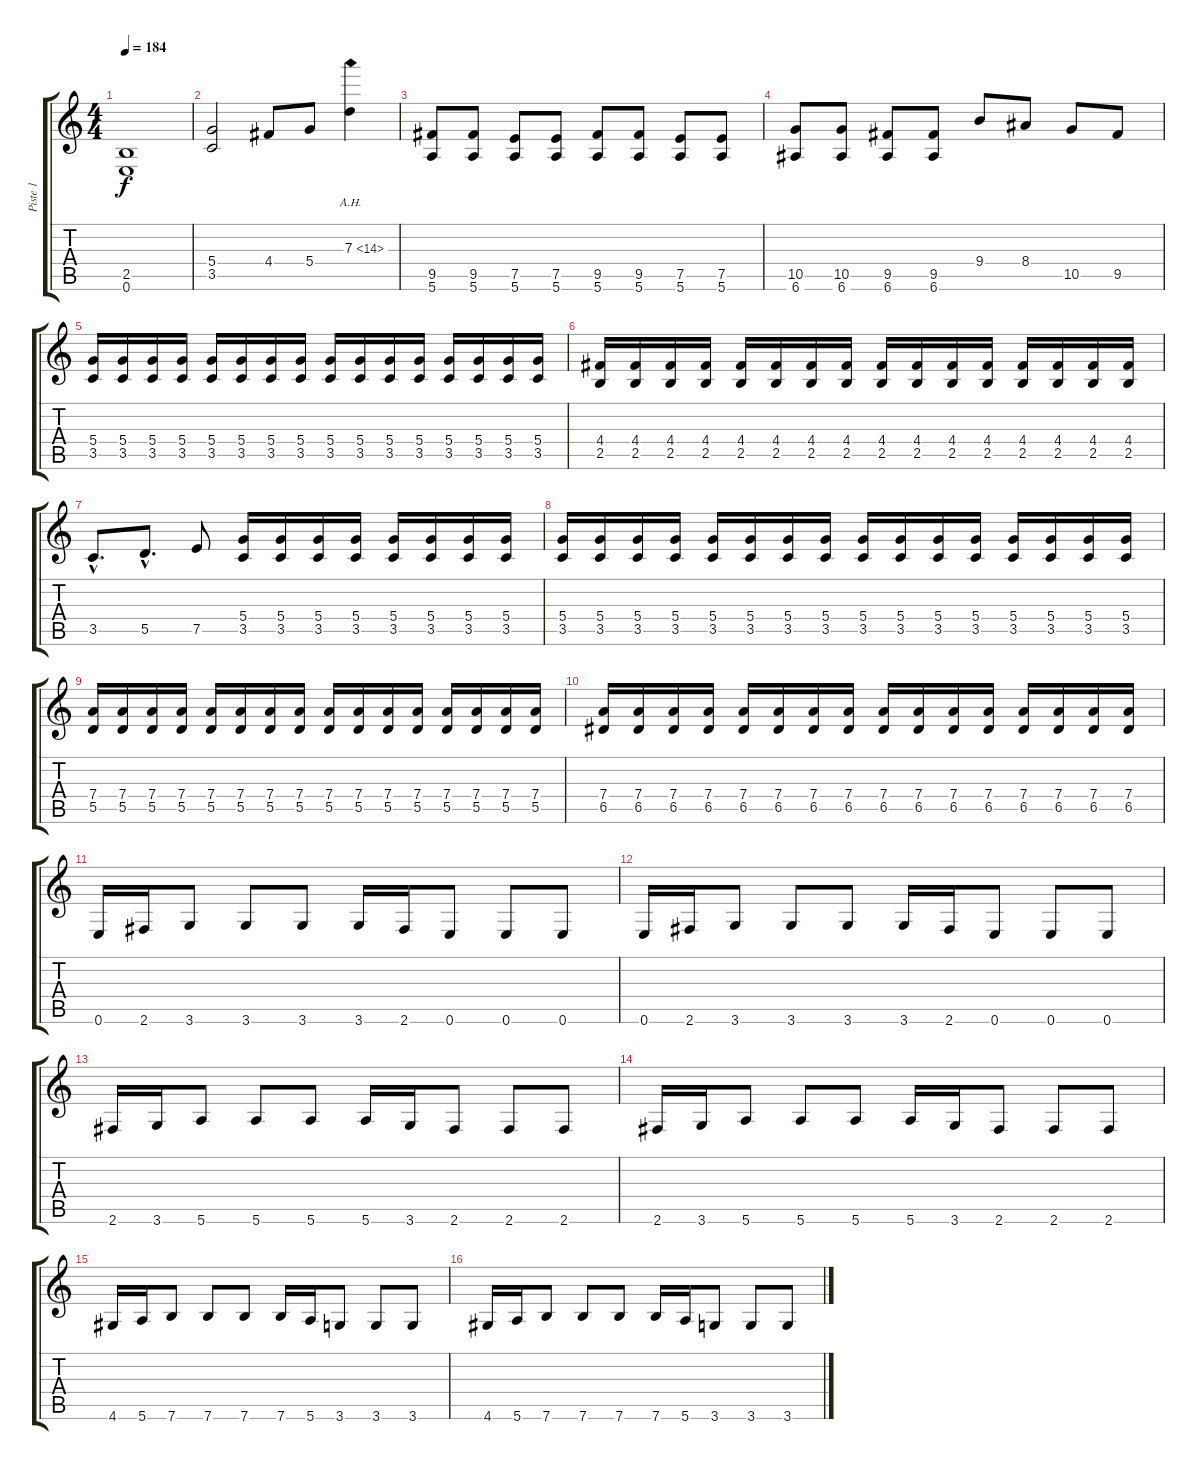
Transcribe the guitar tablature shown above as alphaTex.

\track ("Piste 1" "Piste 1") {instrument distortionguitar}
\staff {score tabs}
\tuning (E4 B3 G3 D3 A2 E2) {hide}
\ts (4 4)
\tempo 184
\clef g2
\ks c
(2.5 0.6).1{dy f} |
(5.4 3.5).2 4.4.8 5.4.8 7.3{ah 7}.4 |
(9.5 5.6).8 (9.5 5.6).8 (7.5 5.6).8 (7.5 5.6).8 (9.5 5.6).8 (9.5 5.6).8 (7.5 5.6).8 (7.5 5.6).8 |
(10.5 6.6).8 (10.5 6.6).8 (9.5 6.6).8 (9.5 6.6).8 9.4.8 8.4.8 10.5.8 9.5.8 |
(5.4 3.5).16 (5.4 3.5).16 (5.4 3.5).16 (5.4 3.5).16 (5.4 3.5).16 (5.4 3.5).16 (5.4 3.5).16 (5.4 3.5).16 (5.4 3.5).16 (5.4 3.5).16 (5.4 3.5).16 (5.4 3.5).16 (5.4 3.5).16 (5.4 3.5).16 (5.4 3.5).16 (5.4 3.5).16 |
(4.4 2.5).16 (4.4 2.5).16 (4.4 2.5).16 (4.4 2.5).16 (4.4 2.5).16 (4.4 2.5).16 (4.4 2.5).16 (4.4 2.5).16 (4.4 2.5).16 (4.4 2.5).16 (4.4 2.5).16 (4.4 2.5).16 (4.4 2.5).16 (4.4 2.5).16 (4.4 2.5).16 (4.4 2.5).16 |
3.5{hac}.8{d} 5.5{hac}.8{d} 7.5.8 (5.4 3.5).16 (5.4 3.5).16 (5.4 3.5).16 (5.4 3.5).16 (5.4 3.5).16 (5.4 3.5).16 (5.4 3.5).16 (5.4 3.5).16 |
(5.4 3.5).16 (5.4 3.5).16 (5.4 3.5).16 (5.4 3.5).16 (5.4 3.5).16 (5.4 3.5).16 (5.4 3.5).16 (5.4 3.5).16 (5.4 3.5).16 (5.4 3.5).16 (5.4 3.5).16 (5.4 3.5).16 (5.4 3.5).16 (5.4 3.5).16 (5.4 3.5).16 (5.4 3.5).16 |
(7.4 5.5).16 (7.4 5.5).16 (7.4 5.5).16 (7.4 5.5).16 (7.4 5.5).16 (7.4 5.5).16 (7.4 5.5).16 (7.4 5.5).16 (7.4 5.5).16 (7.4 5.5).16 (7.4 5.5).16 (7.4 5.5).16 (7.4 5.5).16 (7.4 5.5).16 (7.4 5.5).16 (7.4 5.5).16 |
(7.4 6.5).16 (7.4 6.5).16 (7.4 6.5).16 (7.4 6.5).16 (7.4 6.5).16 (7.4 6.5).16 (7.4 6.5).16 (7.4 6.5).16 (7.4 6.5).16 (7.4 6.5).16 (7.4 6.5).16 (7.4 6.5).16 (7.4 6.5).16 (7.4 6.5).16 (7.4 6.5).16 (7.4 6.5).16 |
0.6.16 2.6.16 3.6.8 3.6.8 3.6.8 3.6.16 2.6.16 0.6.8 0.6.8 0.6.8 |
0.6.16 2.6.16 3.6.8 3.6.8 3.6.8 3.6.16 2.6.16 0.6.8 0.6.8 0.6.8 |
2.6.16 3.6.16 5.6.8 5.6.8 5.6.8 5.6.16 3.6.16 2.6.8 2.6.8 2.6.8 |
2.6.16 3.6.16 5.6.8 5.6.8 5.6.8 5.6.16 3.6.16 2.6.8 2.6.8 2.6.8 |
4.6.16 5.6.16 7.6.8 7.6.8 7.6.8 7.6.16 5.6.16 3.6.8 3.6.8 3.6.8 |
4.6.16 5.6.16 7.6.8 7.6.8 7.6.8 7.6.16 5.6.16 3.6.8 3.6.8 3.6.8
